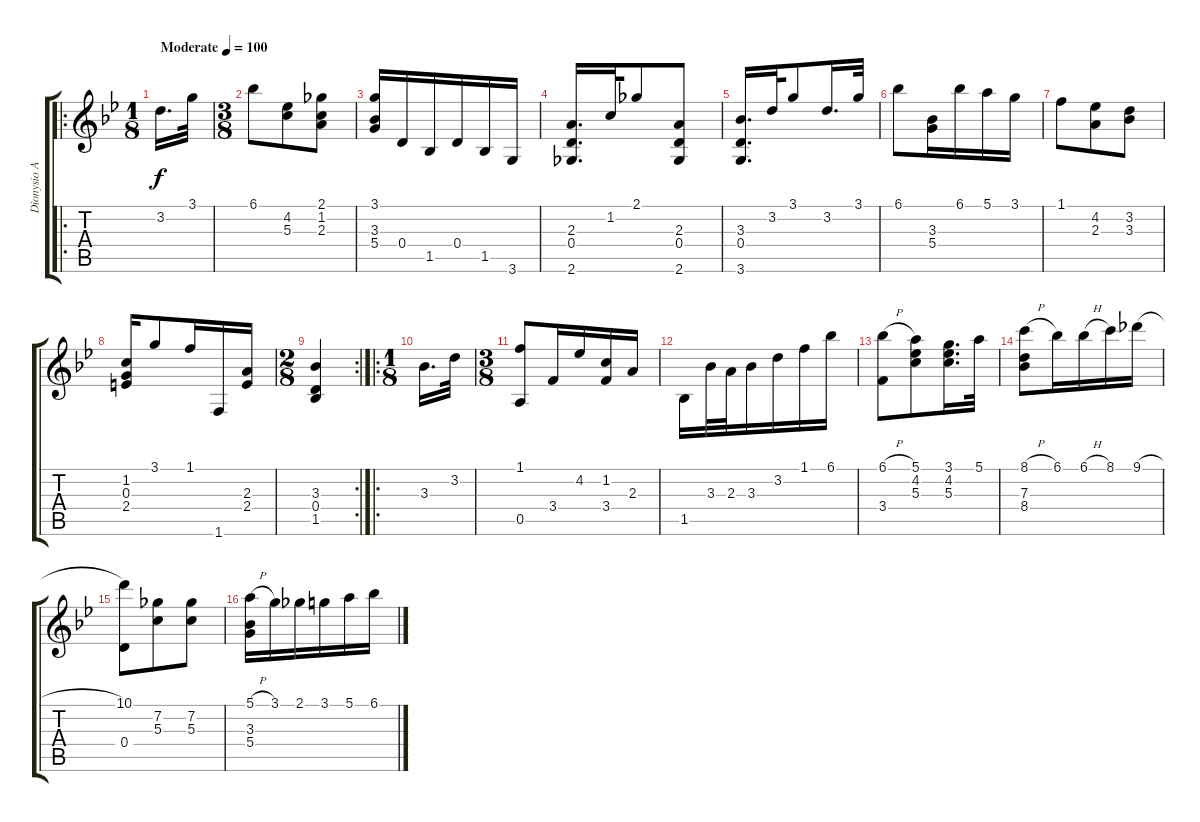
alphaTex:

\track ("Dionysio Aguado" "Dionysio A") {instrument acousticguitarnylon}
\staff {score tabs}
\tuning (E4 B3 G3 D3 A2 E2) {hide}
\ro
\ts (1 8)
\tempo (100 "Moderate")
\clef g2
\ks bb
3.2.16{d dy f instrument acousticguitarnylon} 3.1.32 |
\ts (3 8)
6.1.8 (4.2 5.3).8 (2.1 1.2 2.3).8 |
(3.1 3.3 5.4).16 0.4.16 1.5.16 0.4.16 1.5.16 3.6.16 |
(2.3 0.4 2.6).16{d} 1.2.32 2.1.8 (2.3 0.4 2.6).8 |
(3.3 0.4 3.6).16{d} 3.2.32 3.1.8 3.2.16{d} 3.1.32 |
6.1.8 (3.3 5.4).16 6.1.16 5.1.16 3.1.16 |
1.1.8 (4.2 2.3).8 (3.2 3.3).8 |
(1.2 0.3 2.4).16 3.1.8 1.1.16 1.6.16 (2.3 2.4).16 |
\rc 2
\ts (2 8)
(3.3 0.4 1.5).4 |
\ro
\ts (1 8)
3.3.16{d} 3.2.32 |
\ts (3 8)
(1.1 0.5).8 3.4.16 4.2.16 (1.2 3.4).16 2.3.16 |
1.5.16 3.3.32 2.3.32 3.3.16 3.2.16 1.1.16 6.1.16 |
(6.1{h} 3.4).8 (5.1 4.2 5.3).8 (3.1 4.2 5.3).16{d} 5.1.32 |
(8.1{h} 7.3 8.4).8 6.1.16 6.1{h}.16 8.1.16 9.1{h}.16 |
(10.1 0.4).8 (7.2 5.3).8 (7.2 5.3).8 |
(5.1{h} 3.3 5.4).16 3.1.16 2.1.16 3.1.16 5.1.16 6.1.16
